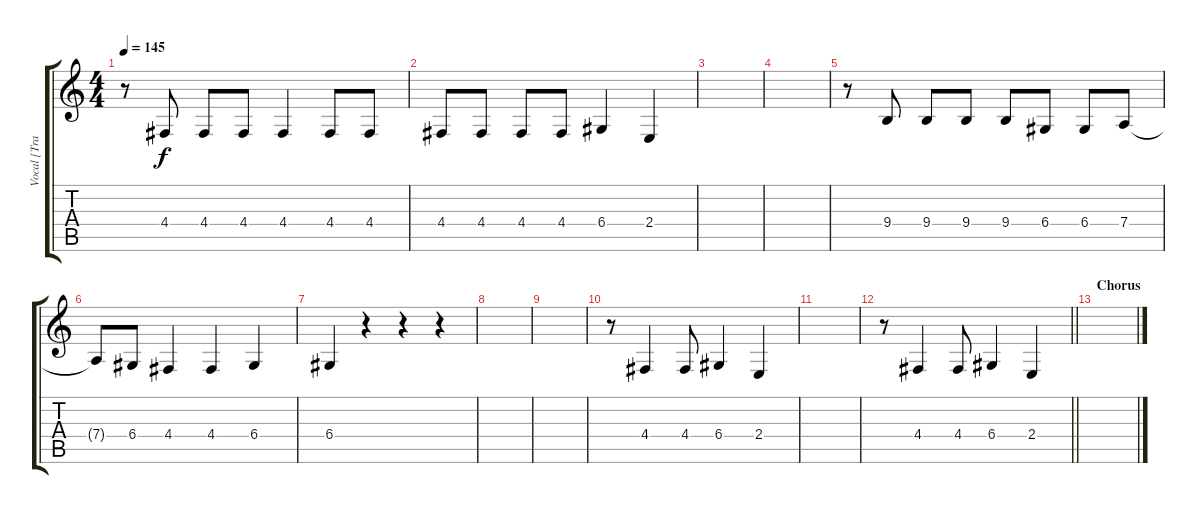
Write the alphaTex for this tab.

\track ("Vocal [Trace Cyrus]" "Vocal [Tra") {instrument acousticgrandpiano}
\staff {score tabs}
\tuning (E4 B3 G3 D3 A2 E2) {hide}
\ts (4 4)
\tempo 145
\clef g2
\ks c
r.8{dy f} 4.4.8 4.4.8 4.4.8 4.4.4 4.4.8 4.4.8 |
4.4.8 4.4.8 4.4.8 4.4.8 6.4.4 2.4.4 |
|
|
r.8 9.4.8 9.4.8 9.4.8 9.4.8 6.4.8 6.4.8 7.4.8 |
7.4{t}.8 6.4.8 4.4.4 4.4.4 6.4.4 |
6.4.4 r.4 r.4 r.4 |
|
|
r.8 4.4.4 4.4.8 6.4.4 2.4.4 |
|
\barLineRight lightlight
r.8 4.4.4 4.4.8 6.4.4 2.4.4 |
\section ("" "Chorus")
